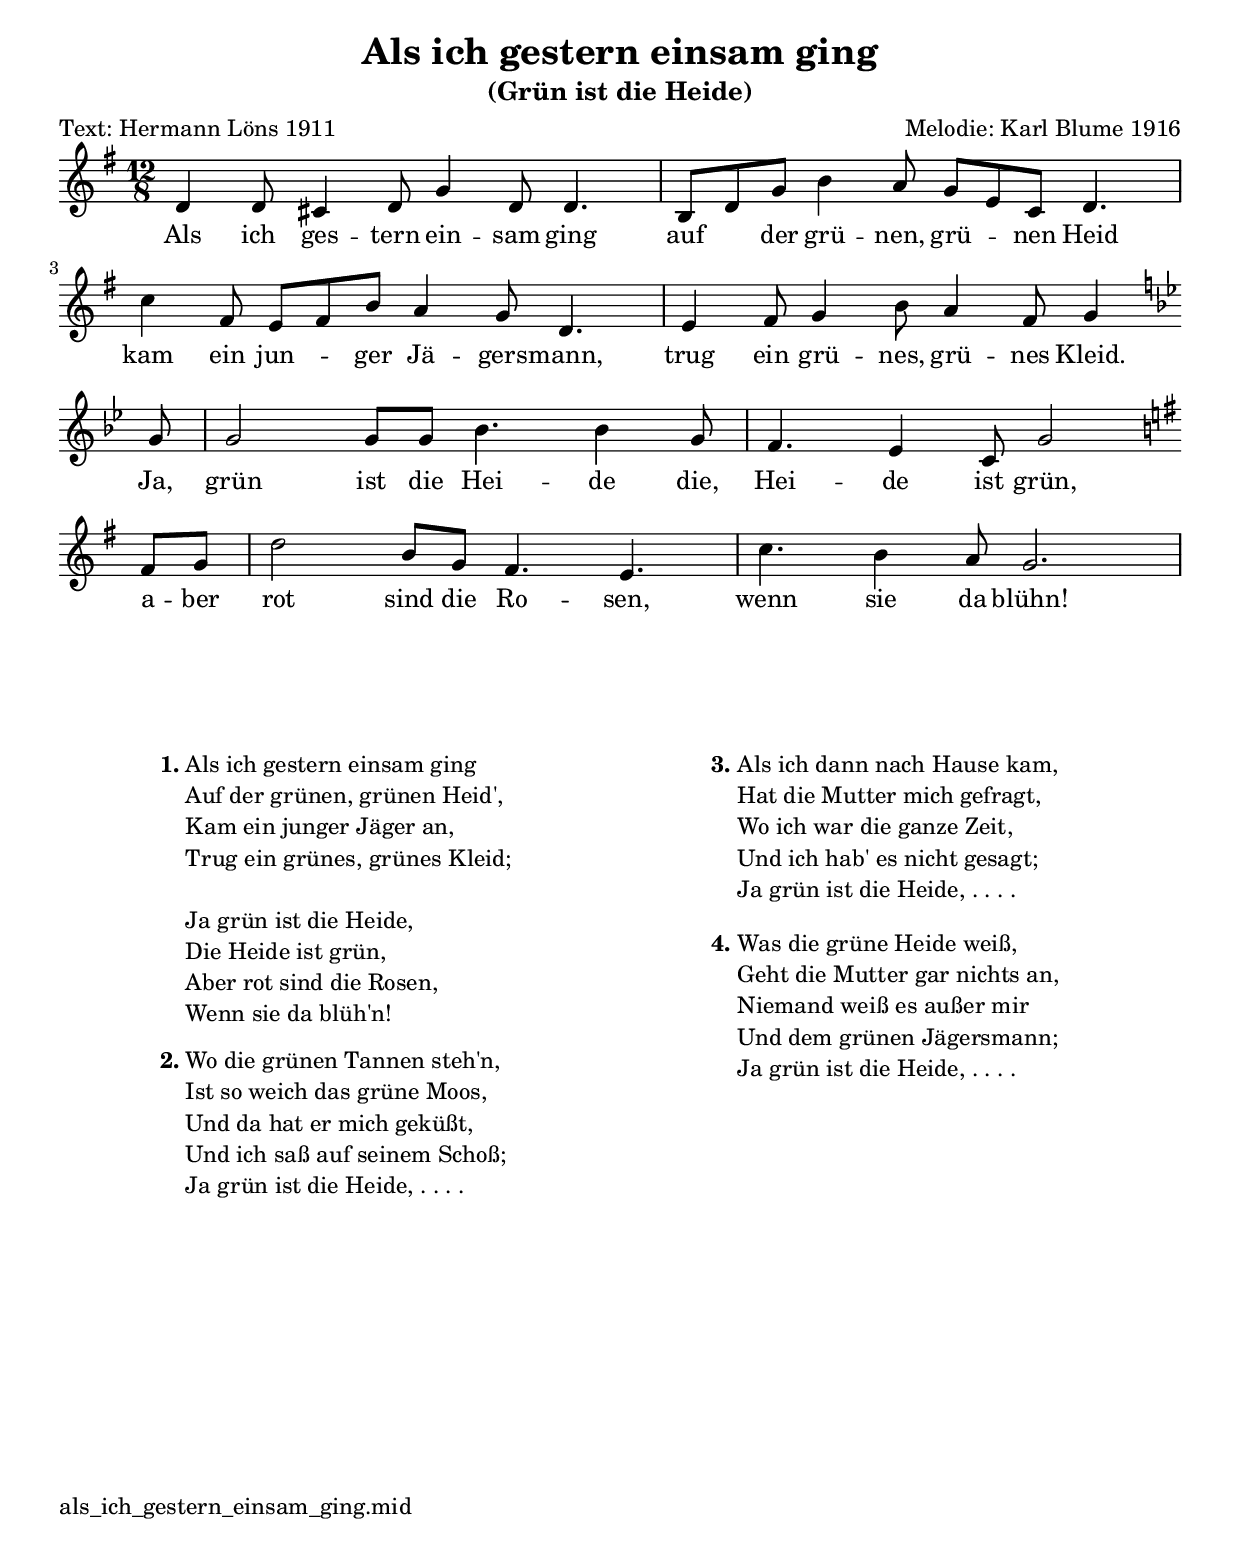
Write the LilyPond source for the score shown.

%% liederkiste.com
\version "2.24.3"
%#(ly:set-option 'midi-extension "midi")

\bookpart {
  \tocItem \markup "Als ich gestern einsam ging"
  \header {title = "Als ich gestern einsam ging"
        subtitle = "(Grün ist die Heide)"	
        poet     = "Text: Hermann Löns 1911"
        composer = "Melodie: Karl Blume 1916"
}
\score {
  \midi { \tempo 4 = 60 }
  \layout {indent = 0 }
  <<
     \transpose c g {
     \relative c' {
	 \time 12/8
     \key c   \major
{
        g4  g8  fis4 g8  c4   g8   g4.     |  e8 g8     c8  e4 d8   c8 a8   f8   g4. \break
        f'4  b,8 a8 b8    e8 d4  c8    g4. |  a4 b8 c4   e8 d4   b8 c4               \break
}
     \key ees \major
{		
		c8 c2 c8  c8  ees4.  ees4 c8          bes4.  aes4 f8  c'2    \break      
}		
     \key c   \major 
{
        b8 c8 g'2 e8 c8  b4. a4.              f'4. e4 d8 c2.         \break                 
}
}}
>>
\addlyrics {
  Als ich ges -- tern ein -- sam  ging    auf \skip 8 der grü -- nen, grü -- \skip 8 nen  Heid
  kam ein  jun -- \skip 8 ger  Jä -- gers -- mann,    trug ein  grü -- nes, grü -- nes  Kleid. Ja,
  grün ist die Hei -- de die,     Hei -- de ist grün,    a -- ber
  rot      sind die Ro --   sen,      wenn sie  da blühn!
}}

\markup {
\vspace #5
  \fill-line {
    \hspace #0.1 % moves the column off the left margin;
     % can be removed if space on the page is tight
     \column {
      \line { \bold "1."
        \column {
"Als ich gestern einsam ging   "
"Auf der grünen, grünen Heid',  "
"Kam ein junger Jäger an,        "
"Trug ein grünes, grünes Kleid; "
"                                 "
"Ja grün ist die Heide,          "
"Die Heide ist grün,             "
"Aber rot sind die Rosen,         "
"Wenn sie da blüh'n!             "
        }
      }
      \combine \null \vspace #0.5 % adds vertical spacing between verses
      \line { \bold "2."
        \column {

"Wo die grünen Tannen steh'n, "
"Ist so weich das grüne Moos,    "
"Und da hat er mich geküßt,     "
"Und ich saß auf seinem Schoß;  "
"Ja grün ist die Heide, . . . .  "
        }
      }
    }
    \hspace #0.1 % adds horizontal spacing between columns;
    \column {
      \line { \bold "3."
        \column {

"Als ich dann nach Hause kam,  "
"Hat die Mutter mich gefragt,     "
"Wo ich war die ganze Zeit,       "
"Und ich hab' es nicht gesagt;    "
"Ja grün ist die Heide, . . . .  "
        }
      }
      \combine \null \vspace #0.6 % adds vertical spacing between verses
      \line { \bold "4."
        \column {

"Was die grüne Heide weiß,   "
"Geht die Mutter gar nichts an,   "
"Niemand weiß es außer mir      "
"Und dem grünen Jägersmann;     "
"Ja grün ist die Heide, . . . .  "
        }
      }
    }
  \hspace #0.1 % gives some extra space on the right margin;
  % can be removed if page space is tight
  }
}
 \markup{
  \vspace #10
  \with-url #"http:///edgar-saenger.de/musik/volkslieder/src/als_ich_gestern_einsam_ging.mid"
                                                            {als_ich_gestern_einsam_ging.mid}
}

}